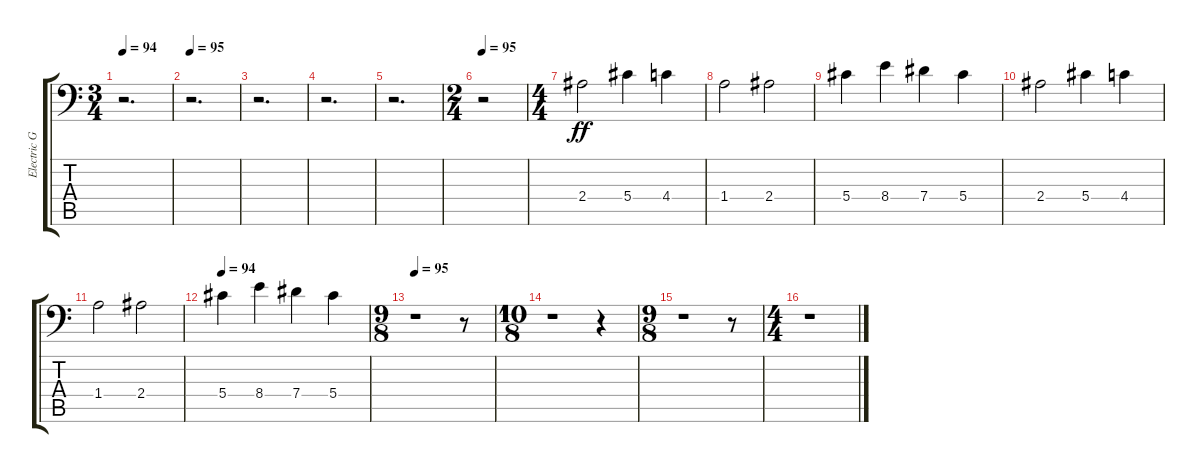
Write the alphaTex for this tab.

\track ("Electric Guitar 1" "Electric G") {instrument distortionguitar}
\staff {score tabs}
\tuning (Bb3 F3 Db3 Ab2 Eb2 Bb1) {hide}
\ts (3 4)
\tempo 94
\clef f4
\ks c
r.2{d dy f} |
\tempo 95
r.2{d} |
r.2{d} |
r.2{d} |
r.2{d} |
\ts (2 4)
\tempo 95
r.2{volume 15 balance 16} |
\ts (4 4)
2.4.2{dy ff} 5.4.4 4.4.4 |
1.4.2 2.4.2 |
5.4.4 8.4.4 7.4.4 5.4.4 |
2.4.2 5.4.4 4.4.4 |
1.4.2 2.4.2 |
\tempo 94
5.4.4 8.4.4 7.4.4 5.4.4 |
\ts (9 8)
\tempo 95
r.1 r.8 |
\ts (10 8)
r.1 r.4 |
\ts (9 8)
r.1 r.8 |
\ts (4 4)
r.1
